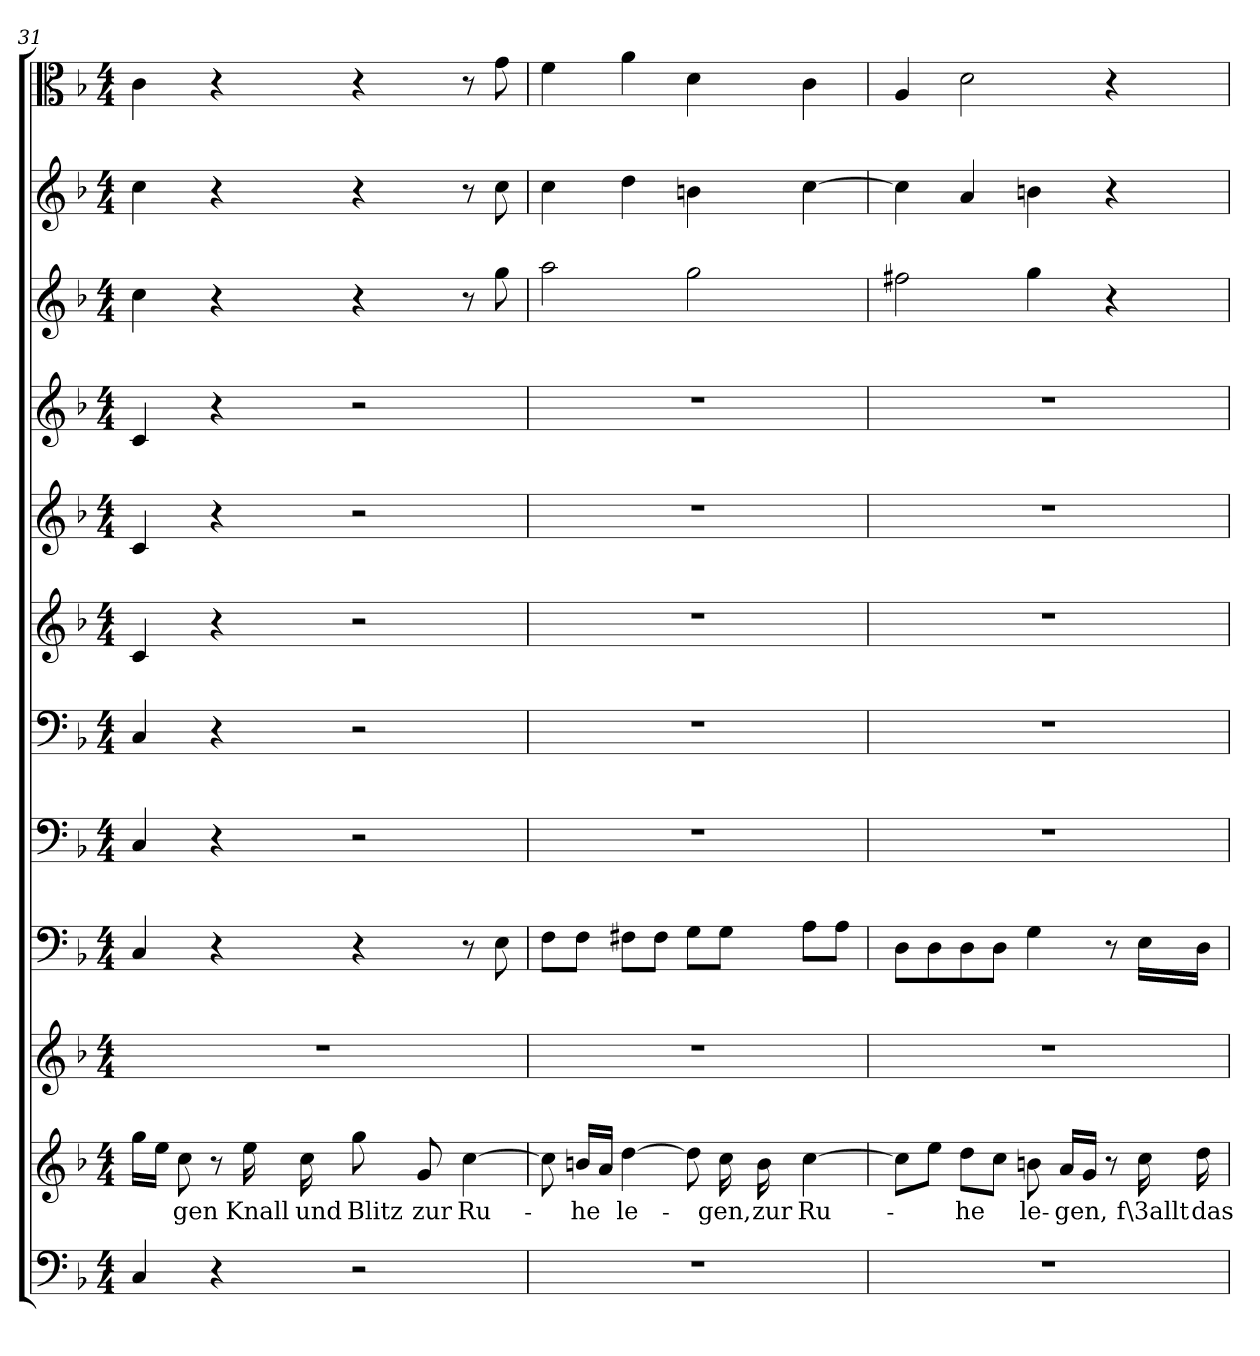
**kern	**kern	**text	**kern	**kern	**kern	**kern	**kern	**kern	**kern	**kern	**kern	**kern
*part12	*part11	*part11	*part10	*part9	*part8	*part7	*part6	*part5	*part4	*part3	*part2	*part1
*staff12	*staff11	*staff11	*staff10	*staff9	*staff8	*staff7	*staff6	*staff5	*staff4	*staff3	*staff2	*staff1
*clefF4	*clefG2	*	*clefG2	*clefF4	*clefF4	*clefF4	*clefG2	*clefG2	*clefG2	*clefG2	*clefG2	*clefC3
*k[b-]	*k[b-]	*	*k[b-]	*k[b-]	*k[b-]	*k[b-]	*k[b-]	*k[b-]	*k[b-]	*k[b-]	*k[b-]	*k[b-]
*F:	*F:	*	*F:	*F:	*F:	*F:	*F:	*F:	*F:	*F:	*F:	*F:
*M4/4	*M4/4	*	*M4/4	*M4/4	*M4/4	*M4/4	*M4/4	*M4/4	*M4/4	*M4/4	*M4/4	*M4/4
=31	=31	=31	=31	=31	=31	=31	=31	=31	=31	=31	=31	=31
4C/	16gg\LL	.	1r	4C/	4C/	4C/	4c/	4c/	4c/	4cc\	4cc\	4c\
.	16ee\JJ	.	.	.	.	.	.	.	.	.	.	.
.	8cc\	-gen	.	.	.	.	.	.	.	.	.	.
4r	8r	.	.	4r	4r	4r	4r	4r	4r	4r	4r	4r
.	16ee\	Knall	.	.	.	.	.	.	.	.	.	.
.	16cc\	und	.	.	.	.	.	.	.	.	.	.
2r	8gg\	Blitz	.	4r	2r	2r	2r	2r	2r	4r	4r	4r
.	8g/	zur	.	.	.	.	.	.	.	.	.	.
.	[4cc\	Ru-	.	8r	.	.	.	.	.	8r	8r	8r
.	.	.	.	8E\	.	.	.	.	.	8gg\	8cc\	8g\
=32	=32	=32	=32	=32	=32	=32	=32	=32	=32	=32	=32	=32
1r	8cc\]	.	1r	8F\L	1r	1r	1r	1r	1r	2aa\	4cc\	4f\
.	16bn/LL	-he	.	8F\J	.	.	.	.	.	.	.	.
.	16a/JJ	.	.	.	.	.	.	.	.	.	.	.
.	[4dd\	le-	.	8F#X\L	.	.	.	.	.	.	4dd\	4a\
.	.	.	.	8F#\J	.	.	.	.	.	.	.	.
.	8dd\]	.	.	8G\L	.	.	.	.	.	2gg\	4bn\	4d\
.	16cc\	-gen,	.	8G\J	.	.	.	.	.	.	.	.
.	16b\	zur	.	.	.	.	.	.	.	.	.	.
.	[4cc\	Ru-	.	8A\L	.	.	.	.	.	.	[4cc\	4c\
.	.	.	.	8A\J	.	.	.	.	.	.	.	.
=33	=33	=33	=33	=33	=33	=33	=33	=33	=33	=33	=33	=33
1r	8cc\L]	.	1r	8D\L	1r	1r	1r	1r	1r	2ff#X\	4cc\]	4A/
.	8ee\J	.	.	8D\	.	.	.	.	.	.	.	.
.	8dd\L	-he	.	8D\	.	.	.	.	.	.	4a/	2d\
.	8cc\J	.	.	8D\J	.	.	.	.	.	.	.	.
.	8bn\	le-	.	4G\	.	.	.	.	.	4gg\	4bn\	.
.	16a/LL	-gen,	.	.	.	.	.	.	.	.	.	.
.	16g/JJ	.	.	.	.	.	.	.	.	.	.	.
.	8r	.	.	8r	.	.	.	.	.	4r	4r	4r
.	16cc\	f\3allt	.	16E\LL	.	.	.	.	.	.	.	.
.	16dd\	das	.	16D\JJ	.	.	.	.	.	.	.	.
=	=	=	=	=	=	=	=	=	=	=	=	=
*-	*-	*-	*-	*-	*-	*-	*-	*-	*-	*-	*-	*-
